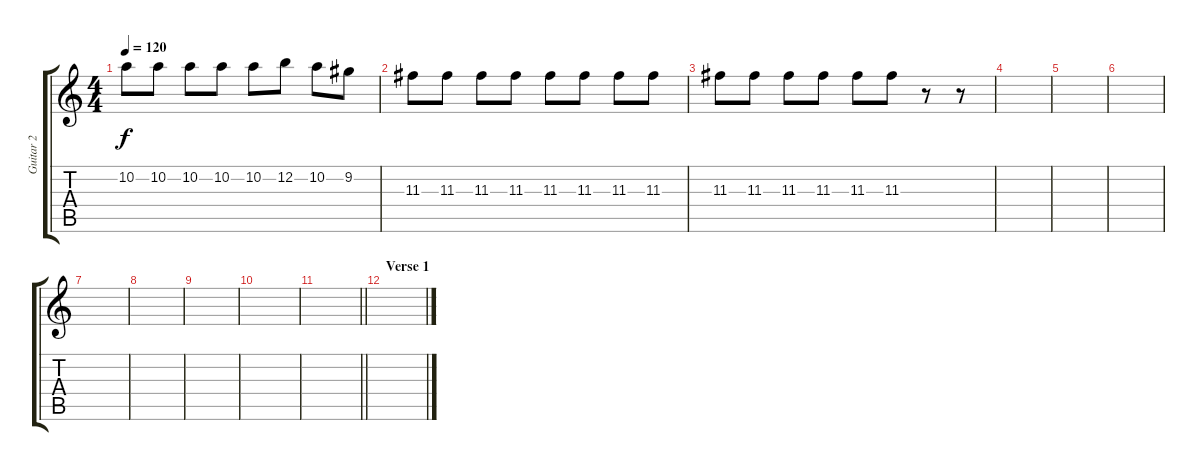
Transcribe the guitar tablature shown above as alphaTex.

\track ("Guitar 2" "Guitar 2") {instrument acousticguitarsteel}
\staff {score tabs}
\tuning (E4 B3 G3 D3 A2 E2) {hide}
\ts (4 4)
\tempo 120
\clef g2
\ks c
10.2.8{dy f} 10.2.8 10.2.8 10.2.8 10.2.8 12.2.8 10.2.8 9.2.8 |
11.3.8 11.3.8 11.3.8 11.3.8 11.3.8 11.3.8 11.3.8 11.3.8 |
11.3.8 11.3.8 11.3.8 11.3.8 11.3.8 11.3.8 r.8 r.8 |
|
|
|
|
|
|
|
\barLineRight lightlight
|
\section ("" "Verse 1")
